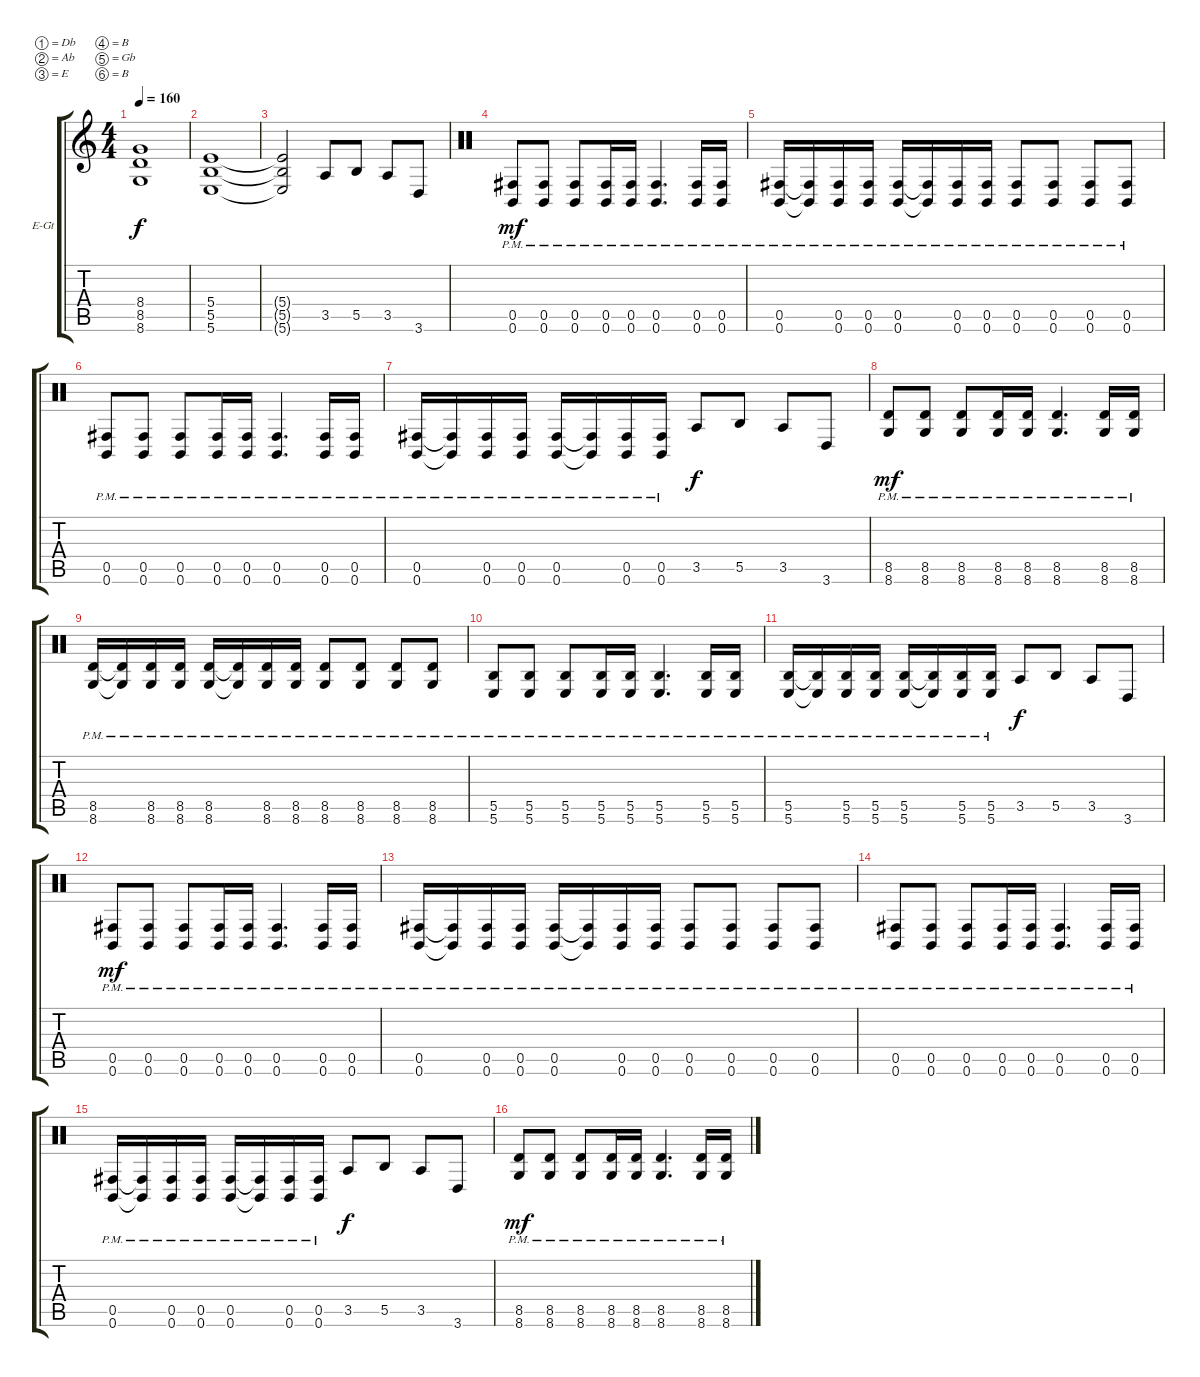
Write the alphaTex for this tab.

\defaultSystemsLayout 4
\bracketExtendMode groupsimilarinstruments
\firstSystemTrackNameOrientation horizontal
\otherSystemsTrackNameOrientation horizontal
\track ("Electric Guitar" "E-Gt") {instrument distortionguitar}
\staff {score tabs}
\tuning (Db4 Ab3 E3 B2 Gb2 B1)
\ts (4 4)
\tempo 160
\clef g2
\ks c
(8.4{t} 8.5{t} 8.6{t}).1{dy f} |
(5.6 5.5 5.4).1 |
(5.6{t} 5.5{t} 5.4{t}).2 3.5.8 5.5.8 3.5.8 3.6.8 |
\clef neutral
(0.6{pm} 0.5{pm}).8{dy mf} (0.6{pm} 0.5{pm}).8 (0.6{pm} 0.5{pm}).8 (0.6{pm} 0.5{pm}).16 (0.6{pm} 0.5{pm}).16 (0.6{pm} 0.5{pm}).4{d} (0.5{pm} 0.6{pm}).16 (0.6{pm} 0.5{pm}).16 |
(0.5{pm} 0.6{pm}).16 (0.5{pm t} 0.6{pm t}).16 (0.5{pm} 0.6{pm}).16 (0.5{pm} 0.6{pm}).16 (0.5{pm} 0.6{pm}).16 (0.5{pm t} 0.6{pm t}).16 (0.5{pm} 0.6{pm}).16 (0.5{pm} 0.6{pm}).16 (0.5{pm} 0.6{pm}).8 (0.5{pm} 0.6{pm}).8 (0.5{pm} 0.6{pm}).8 (0.5{pm} 0.6{pm}).8 |
(0.6{pm} 0.5{pm}).8 (0.6{pm} 0.5{pm}).8 (0.6{pm} 0.5{pm}).8 (0.6{pm} 0.5{pm}).16 (0.6{pm} 0.5{pm}).16 (0.6{pm} 0.5{pm}).4{d} (0.5{pm} 0.6{pm}).16 (0.6{pm} 0.5{pm}).16 |
(0.5{pm} 0.6{pm}).16 (0.5{pm t} 0.6{pm t}).16 (0.5{pm} 0.6{pm}).16 (0.5{pm} 0.6{pm}).16 (0.5{pm} 0.6{pm}).16 (0.5{pm t} 0.6{pm t}).16 (0.5{pm} 0.6{pm}).16 (0.5{pm} 0.6{pm}).16 3.5.8{dy f} 5.5.8 3.5.8 3.6.8 |
(8.6{pm} 8.5{pm}).8{dy mf} (8.6{pm} 8.5{pm}).8 (8.6{pm} 8.5{pm}).8 (8.6{pm} 8.5{pm}).16 (8.6{pm} 8.5{pm}).16 (8.6{pm} 8.5{pm}).4{d} (8.5{pm} 8.6{pm}).16 (8.6{pm} 8.5{pm}).16 |
(8.5{pm} 8.6{pm}).16 (8.5{pm t} 8.6{pm t}).16 (8.5{pm} 8.6{pm}).16 (8.5{pm} 8.6{pm}).16 (8.5{pm} 8.6{pm}).16 (8.5{pm t} 8.6{pm t}).16 (8.5{pm} 8.6{pm}).16 (8.5{pm} 8.6{pm}).16 (8.5{pm} 8.6{pm}).8 (8.5{pm} 8.6{pm}).8 (8.5{pm} 8.6{pm}).8 (8.5{pm} 8.6{pm}).8 |
(5.6{pm} 5.5{pm}).8 (5.6{pm} 5.5{pm}).8 (5.6{pm} 5.5{pm}).8 (5.6{pm} 5.5{pm}).16 (5.6{pm} 5.5{pm}).16 (5.6{pm} 5.5{pm}).4{d} (5.5{pm} 5.6{pm}).16 (5.6{pm} 5.5{pm}).16 |
(5.5{pm} 5.6{pm}).16 (5.5{pm t} 5.6{pm t}).16 (5.5{pm} 5.6{pm}).16 (5.5{pm} 5.6{pm}).16 (5.5{pm} 5.6{pm}).16 (5.5{pm t} 5.6{pm t}).16 (5.5{pm} 5.6{pm}).16 (5.5{pm} 5.6{pm}).16 3.5.8{dy f} 5.5.8 3.5.8 3.6.8 |
(0.6{pm} 0.5{pm}).8{dy mf} (0.6{pm} 0.5{pm}).8 (0.6{pm} 0.5{pm}).8 (0.6{pm} 0.5{pm}).16 (0.6{pm} 0.5{pm}).16 (0.6{pm} 0.5{pm}).4{d} (0.5{pm} 0.6{pm}).16 (0.6{pm} 0.5{pm}).16 |
(0.5{pm} 0.6{pm}).16 (0.5{pm t} 0.6{pm t}).16 (0.5{pm} 0.6{pm}).16 (0.5{pm} 0.6{pm}).16 (0.5{pm} 0.6{pm}).16 (0.5{pm t} 0.6{pm t}).16 (0.5{pm} 0.6{pm}).16 (0.5{pm} 0.6{pm}).16 (0.5{pm} 0.6{pm}).8 (0.5{pm} 0.6{pm}).8 (0.5{pm} 0.6{pm}).8 (0.5{pm} 0.6{pm}).8 |
(0.6{pm} 0.5{pm}).8 (0.6{pm} 0.5{pm}).8 (0.6{pm} 0.5{pm}).8 (0.6{pm} 0.5{pm}).16 (0.6{pm} 0.5{pm}).16 (0.6{pm} 0.5{pm}).4{d} (0.5{pm} 0.6{pm}).16 (0.6{pm} 0.5{pm}).16 |
(0.5{pm} 0.6{pm}).16 (0.5{pm t} 0.6{pm t}).16 (0.5{pm} 0.6{pm}).16 (0.5{pm} 0.6{pm}).16 (0.5{pm} 0.6{pm}).16 (0.5{pm t} 0.6{pm t}).16 (0.5{pm} 0.6{pm}).16 (0.5{pm} 0.6{pm}).16 3.5.8{dy f} 5.5.8 3.5.8 3.6.8 |
(8.6{pm} 8.5{pm}).8{dy mf} (8.6{pm} 8.5{pm}).8 (8.6{pm} 8.5{pm}).8 (8.6{pm} 8.5{pm}).16 (8.6{pm} 8.5{pm}).16 (8.6{pm} 8.5{pm}).4{d} (8.5{pm} 8.6{pm}).16 (8.6{pm} 8.5{pm}).16
